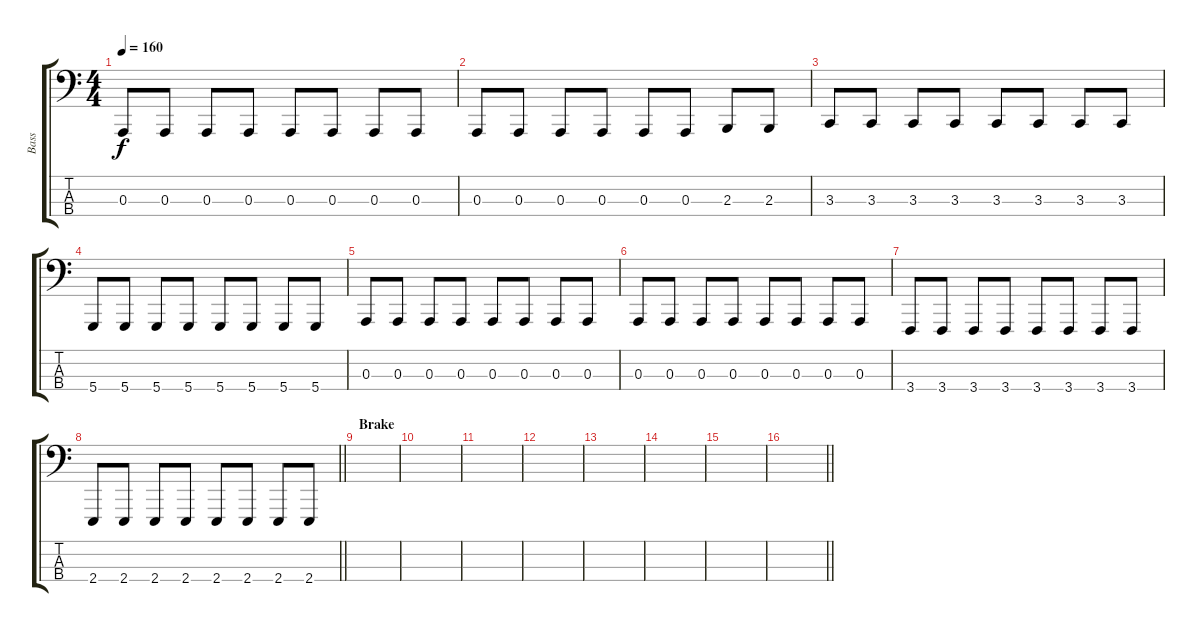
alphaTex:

\track ("Bass" "Bass") {instrument lead8bassandlead}
\staff {score tabs}
\tuning (G2 D2 A1 D1) {hide}
\ts (4 4)
\tempo 160
\clef f4
\ks c
0.3.8{dy f} 0.3.8 0.3.8 0.3.8 0.3.8 0.3.8 0.3.8 0.3.8 |
0.3.8 0.3.8 0.3.8 0.3.8 0.3.8 0.3.8 2.3.8 2.3.8 |
3.3.8 3.3.8 3.3.8 3.3.8 3.3.8 3.3.8 3.3.8 3.3.8 |
5.4.8 5.4.8 5.4.8 5.4.8 5.4.8 5.4.8 5.4.8 5.4.8 |
0.3.8 0.3.8 0.3.8 0.3.8 0.3.8 0.3.8 0.3.8 0.3.8 |
0.3.8 0.3.8 0.3.8 0.3.8 0.3.8 0.3.8 0.3.8 0.3.8 |
3.4.8 3.4.8 3.4.8 3.4.8 3.4.8 3.4.8 3.4.8 3.4.8 |
\barLineRight lightlight
2.4.8 2.4.8 2.4.8 2.4.8 2.4.8 2.4.8 2.4.8 2.4.8 |
\section ("" "Brake")
|
|
|
|
|
|
|
\barLineRight lightlight
